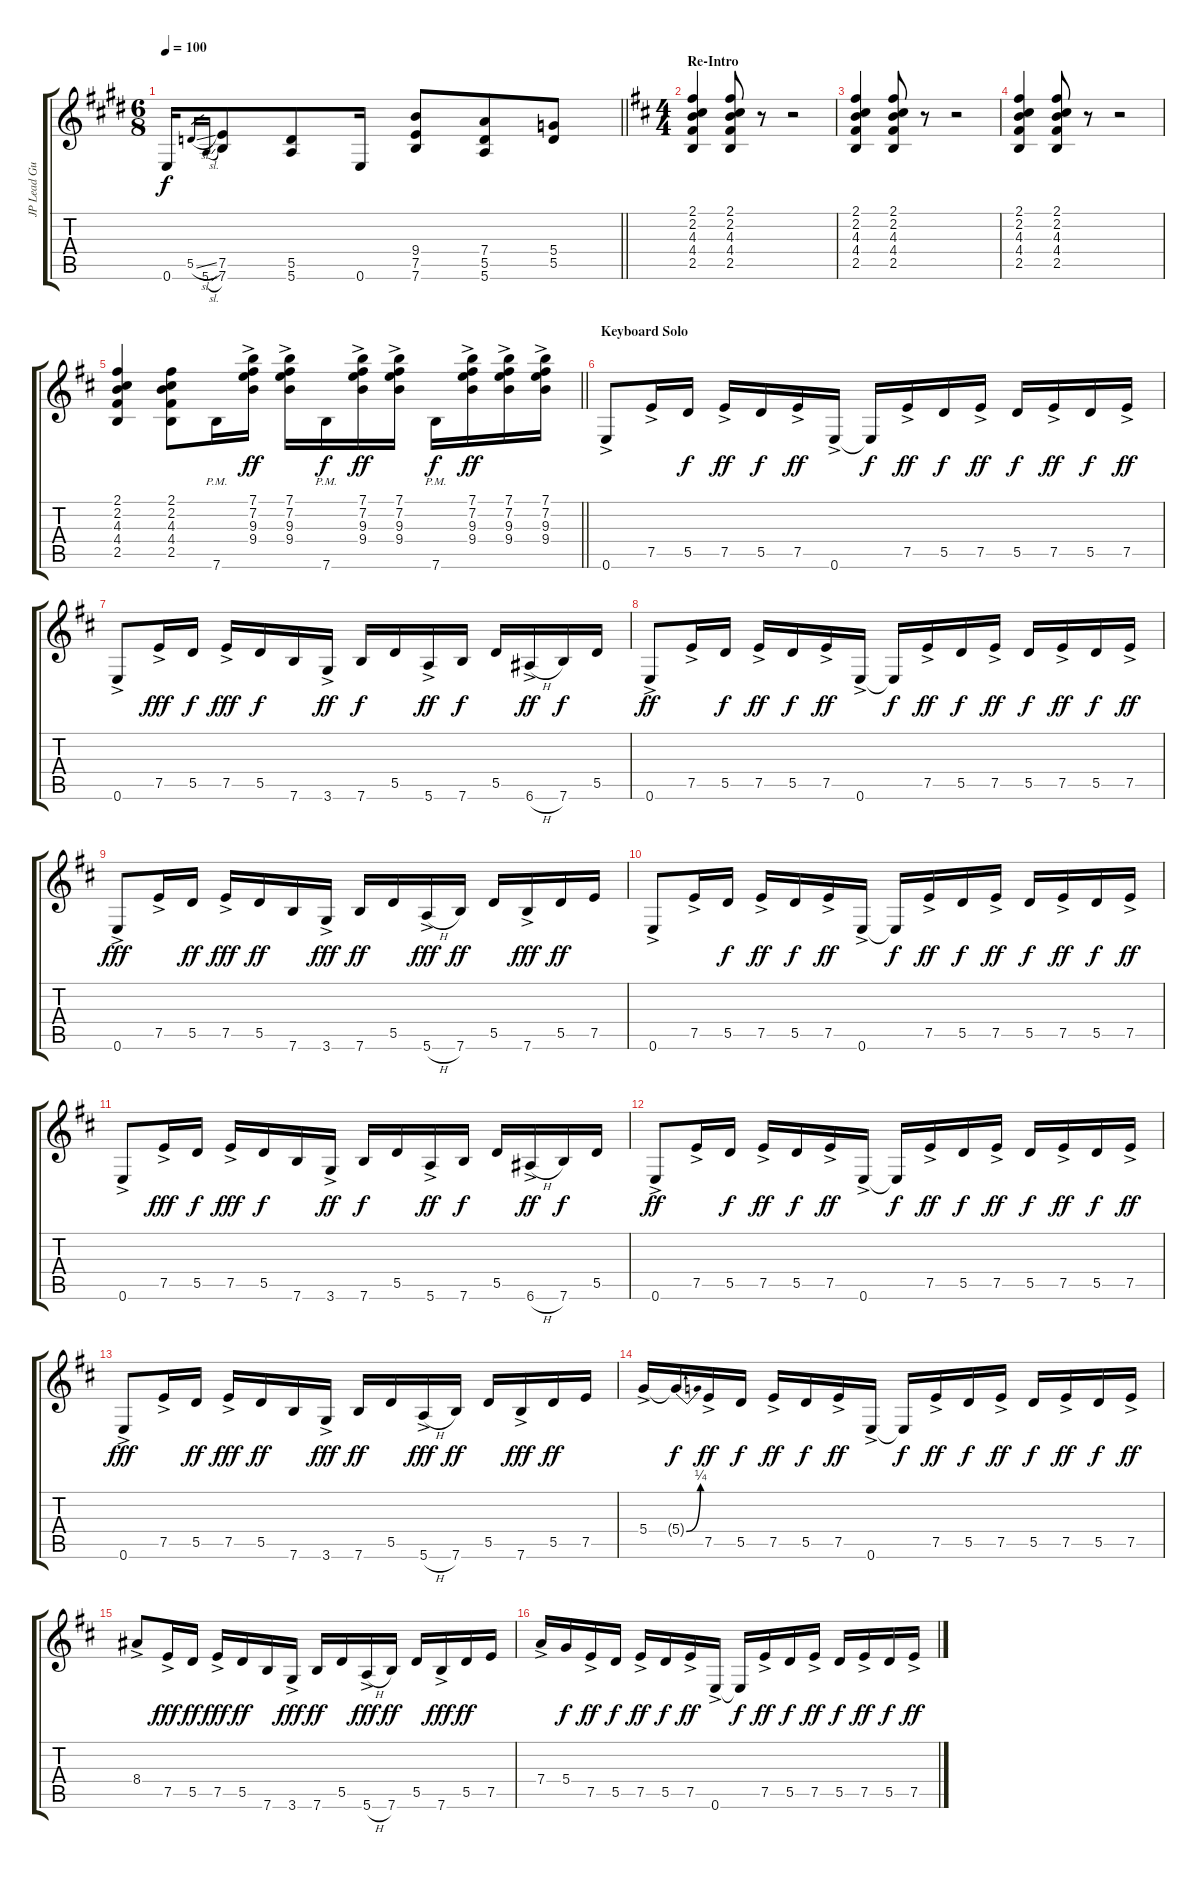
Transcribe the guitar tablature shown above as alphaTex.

\track ("JP Lead Guitar" "JP Lead Gu") {instrument distortionguitar}
\staff {score tabs}
\tuning (E4 B3 G3 D3 A2 E2) {hide}
\ts (6 8)
\tempo 100
\clef g2
\barLineRight lightlight
\ks e
0.6.16{dy f} 5.5{sl}.16{gr} 5.6{sl}.16{gr} (7.5 7.6).8 (5.5 5.6).8 0.6.16 (9.4 7.5 7.6).8 (7.4 5.5 5.6).8 (5.4 5.5).8 |
\ts (4 4)
\section ("" "Re-Intro")
\ks d
(2.1 2.2 4.3 4.4 2.5).4 (2.1 2.2 4.3 4.4 2.5).8 r.8 r.2 |
(2.1 2.2 4.3 4.4 2.5).4 (2.1 2.2 4.3 4.4 2.5).8 r.8 r.2 |
(2.1 2.2 4.3 4.4 2.5).4 (2.1 2.2 4.3 4.4 2.5).8 r.8 r.2 |
\barLineRight lightlight
(2.1 2.2 4.3 4.4 2.5).4 (2.1 2.2 4.3 4.4 2.5).8 7.6{pm}.16 (7.1{ac} 7.2{ac} 9.3{ac} 9.4{ac}).16{dy ff} (7.1{ac} 7.2{ac} 9.3{ac} 9.4{ac}).16 7.6{pm}.16{dy f} (7.1{ac} 7.2{ac} 9.3{ac} 9.4{ac}).16{dy ff} (7.1{ac} 7.2{ac} 9.3{ac} 9.4{ac}).16 7.6{pm}.16{dy f} (7.1{ac} 7.2{ac} 9.3{ac} 9.4{ac}).16{dy ff} (7.1{ac} 7.2{ac} 9.3{ac} 9.4{ac}).16 (7.1{ac} 7.2{ac} 9.3{ac} 9.4{ac}).16 |
\section ("" "Keyboard Solo")
0.6{ac}.8 7.5{ac}.16 5.5.16{dy f} 7.5{ac}.16{dy ff} 5.5.16{dy f} 7.5{ac}.16{dy ff} 0.6{ac}.16 0.6{t}.16{dy f} 7.5{ac}.16{dy ff} 5.5.16{dy f} 7.5{ac}.16{dy ff} 5.5.16{dy f} 7.5{ac}.16{dy ff} 5.5.16{dy f} 7.5{ac}.16{dy ff} |
0.6{ac}.8 7.5{ac}.16{dy fff} 5.5.16{dy f} 7.5{ac}.16{dy fff} 5.5.16{dy f} 7.6.16 3.6{ac}.16{dy ff} 7.6.16{dy f} 5.5.16 5.6{ac}.16{dy ff} 7.6.16{dy f} 5.5.16 6.6{h ac}.16{dy ff} 7.6.16{dy f} 5.5.16 |
0.6{ac}.8{dy ff} 7.5{ac}.16 5.5.16{dy f} 7.5{ac}.16{dy ff} 5.5.16{dy f} 7.5{ac}.16{dy ff} 0.6{ac}.16 0.6{t}.16{dy f} 7.5{ac}.16{dy ff} 5.5.16{dy f} 7.5{ac}.16{dy ff} 5.5.16{dy f} 7.5{ac}.16{dy ff} 5.5.16{dy f} 7.5{ac}.16{dy ff} |
0.6{ac}.8{dy fff} 7.5{ac}.16 5.5.16{dy ff} 7.5{ac}.16{dy fff} 5.5.16{dy ff} 7.6.16 3.6{ac}.16{dy fff} 7.6.16{dy ff} 5.5.16 5.6{h ac}.16{dy fff} 7.6.16{dy ff} 5.5.16 7.6{ac}.16{dy fff} 5.5.16{dy ff} 7.5.16 |
0.6{ac}.8 7.5{ac}.16 5.5.16{dy f} 7.5{ac}.16{dy ff} 5.5.16{dy f} 7.5{ac}.16{dy ff} 0.6{ac}.16 0.6{t}.16{dy f} 7.5{ac}.16{dy ff} 5.5.16{dy f} 7.5{ac}.16{dy ff} 5.5.16{dy f} 7.5{ac}.16{dy ff} 5.5.16{dy f} 7.5{ac}.16{dy ff} |
0.6{ac}.8 7.5{ac}.16{dy fff} 5.5.16{dy f} 7.5{ac}.16{dy fff} 5.5.16{dy f} 7.6.16 3.6{ac}.16{dy ff} 7.6.16{dy f} 5.5.16 5.6{ac}.16{dy ff} 7.6.16{dy f} 5.5.16 6.6{h ac}.16{dy ff} 7.6.16{dy f} 5.5.16 |
0.6{ac}.8{dy ff} 7.5{ac}.16 5.5.16{dy f} 7.5{ac}.16{dy ff} 5.5.16{dy f} 7.5{ac}.16{dy ff} 0.6{ac}.16 0.6{t}.16{dy f} 7.5{ac}.16{dy ff} 5.5.16{dy f} 7.5{ac}.16{dy ff} 5.5.16{dy f} 7.5{ac}.16{dy ff} 5.5.16{dy f} 7.5{ac}.16{dy ff} |
0.6{ac}.8{dy fff} 7.5{ac}.16 5.5.16{dy ff} 7.5{ac}.16{dy fff} 5.5.16{dy ff} 7.6.16 3.6{ac}.16{dy fff} 7.6.16{dy ff} 5.5.16 5.6{h ac}.16{dy fff} 7.6.16{dy ff} 5.5.16 7.6{ac}.16{dy fff} 5.5.16{dy ff} 7.5.16 |
5.4{ac}.16 5.4{be (bend 0 0 60 1) t}.16{dy f} 7.5{ac}.16{dy ff} 5.5.16{dy f} 7.5{ac}.16{dy ff} 5.5.16{dy f} 7.5{ac}.16{dy ff} 0.6{ac}.16 0.6{t}.16{dy f} 7.5{ac}.16{dy ff} 5.5.16{dy f} 7.5{ac}.16{dy ff} 5.5.16{dy f} 7.5{ac}.16{dy ff} 5.5.16{dy f} 7.5{ac}.16{dy ff} |
8.4{ac}.8 7.5{ac}.16{dy fff} 5.5.16{dy ff} 7.5{ac}.16{dy fff} 5.5.16{dy ff} 7.6.16 3.6{ac}.16{dy fff} 7.6.16{dy ff} 5.5.16 5.6{h ac}.16{dy fff} 7.6.16{dy ff} 5.5.16 7.6{ac}.16{dy fff} 5.5.16{dy ff} 7.5.16 |
7.4{ac}.16 5.4.16{dy f} 7.5{ac}.16{dy ff} 5.5.16{dy f} 7.5{ac}.16{dy ff} 5.5.16{dy f} 7.5{ac}.16{dy ff} 0.6{ac}.16 0.6{t}.16{dy f} 7.5{ac}.16{dy ff} 5.5.16{dy f} 7.5{ac}.16{dy ff} 5.5.16{dy f} 7.5{ac}.16{dy ff} 5.5.16{dy f} 7.5{ac}.16{dy ff}
